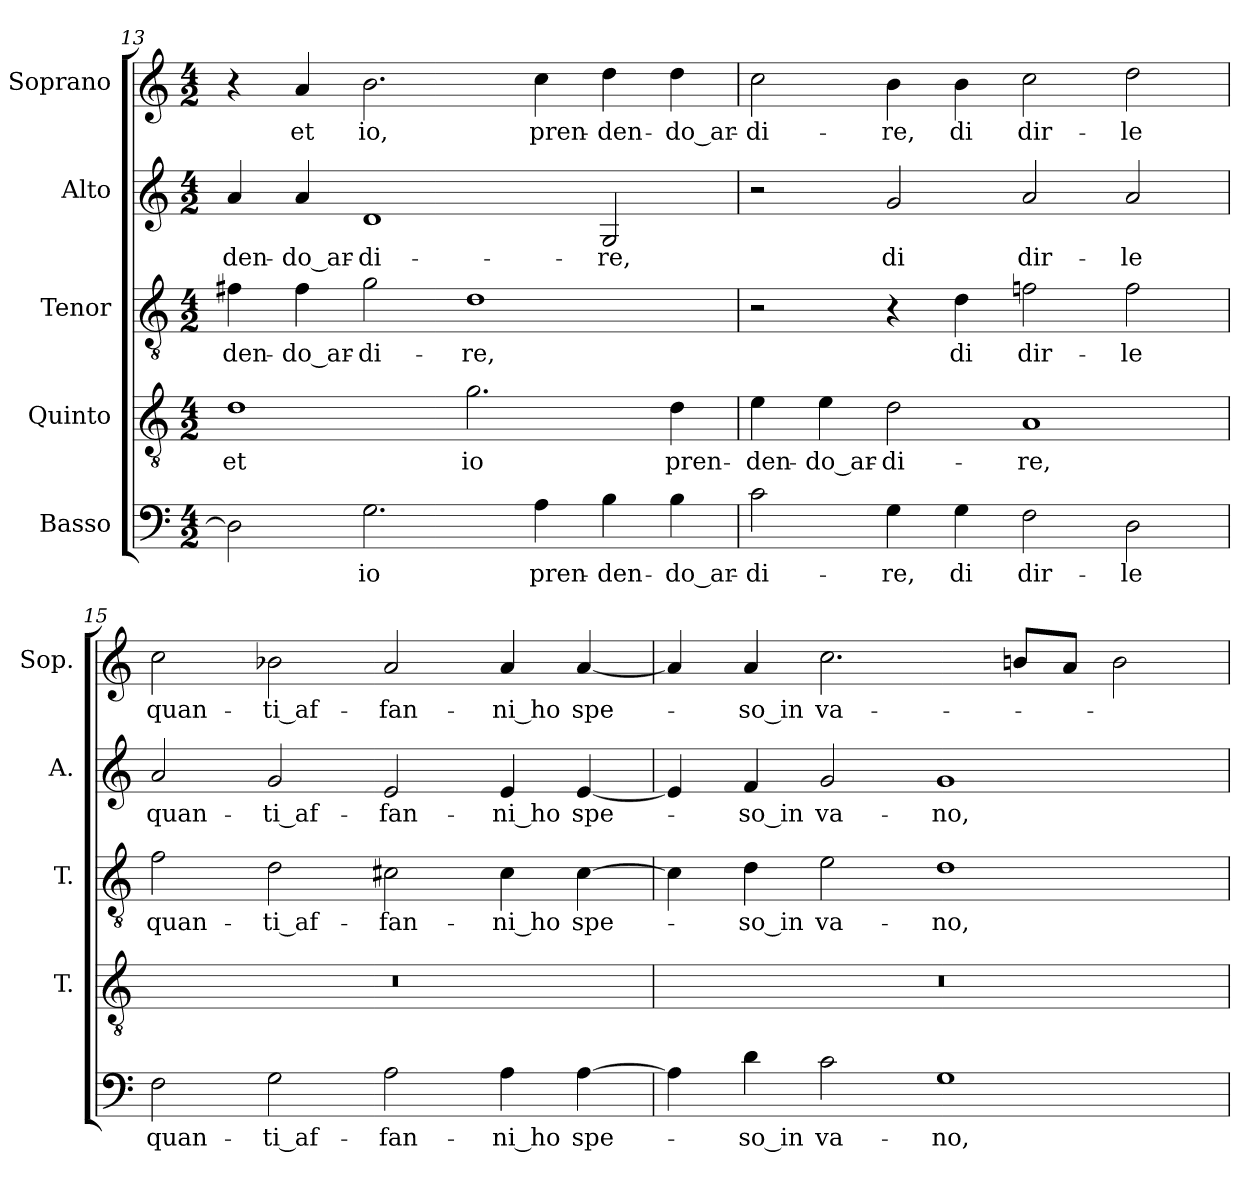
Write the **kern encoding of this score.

**kern	**text	**kern	**text	**kern	**text	**kern	**text	**kern	**text
*part5	*part5	*part4	*part4	*part3	*part3	*part2	*part2	*part1	*part1
*staff5	*staff5	*staff4	*staff4	*staff3	*staff3	*staff2	*staff2	*staff1	*staff1
*I"Basso	*	*I"Quinto	*	*I"Tenor	*	*I"Alto	*	*I"Soprano	*
*	*	*I'T.	*	*I'T.	*	*I'A.	*	*I'Sop.	*
*clefF4	*	*clefGv2	*	*clefGv2	*	*clefG2	*	*clefG2	*
*	*	*ITrd7c12	*	*ITrd7c12	*	*	*	*	*
*k[]	*	*k[]	*	*k[]	*	*k[]	*	*k[]	*
*C:	*	*C:	*	*C:	*	*C:	*	*C:	*
*M4/2	*	*M4/2	*	*M4/2	*	*M4/2	*	*M4/2	*
=13	=13	=13	=13	=13	=13	=13	=13	=13	=13
!	!	!	!LO:LY:b:color=#000000	!	!	!	!	!	!
!	!	!	!	!	!LO:LY:b:color=#000000	!	!	!	!
!	!	!	!	!	!	!	!LO:LY:b:color=#000000	!	!
2Di\]	.	1Di	et	4F#Xi\	-den-	4ai/	-den-	4r	.
!	!	!	!	!	!LO:LY:b:color=#000000	!	!	!	!
!	!	!	!	!	!	!	!LO:LY:b:color=#000000	!	!
!	!	!	!	!	!	!	!	!	!LO:LY:b:color=#000000
.	.	.	.	4F#i\	-do_ar-	4ai/	-do_ar-	4ai/	et
!	!LO:LY:b:color=#000000	!	!	!	!	!	!	!	!
!	!	!	!	!	!LO:LY:b:color=#000000	!	!	!	!
!	!	!	!	!	!	!	!LO:LY:b:color=#000000	!	!
!	!	!	!	!	!	!	!	!	!LO:LY:b:color=#000000
2.Gi\	io	.	.	2Gi\	-di-	1di	-di-	2.bi\	io,
!	!	!	!LO:LY:b:color=#000000	!	!	!	!	!	!
!	!	!	!	!	!LO:LY:b:color=#000000	!	!	!	!
.	.	2.Gi\	io	1Di	-re,	.	.	.	.
!	!LO:LY:b:color=#000000	!	!	!	!	!	!	!	!
!	!	!	!	!	!	!	!	!	!LO:LY:b:color=#000000
4Ai\	pren-	.	.	.	.	.	.	4cci\	pren-
!	!LO:LY:b:color=#000000	!	!	!	!	!	!	!	!
!	!	!	!	!	!	!	!LO:LY:b:color=#000000	!	!
!	!	!	!	!	!	!	!	!	!LO:LY:b:color=#000000
4Bi\	-den-	.	.	.	.	2Gi/	-re,	4ddi\	-den-
!	!LO:LY:b:color=#000000	!	!	!	!	!	!	!	!
!	!	!	!LO:LY:b:color=#000000	!	!	!	!	!	!
!	!	!	!	!	!	!	!	!	!LO:LY:b:color=#000000
4Bi\	-do_ar-	4Di\	pren-	.	.	.	.	4ddi\	-do_ar-
=14	=14	=14	=14	=14	=14	=14	=14	=14	=14
!	!LO:LY:b:color=#000000	!	!	!	!	!	!	!	!
!	!	!	!LO:LY:b:color=#000000	!	!	!	!	!	!
!	!	!	!	!	!	!	!	!	!LO:LY:b:color=#000000
2ci\	-di-	4Ei\	-den-	2r	.	2r	.	2cci\	-di-
!	!	!	!LO:LY:b:color=#000000	!	!	!	!	!	!
.	.	4Ei\	-do_ar-	.	.	.	.	.	.
!	!LO:LY:b:color=#000000	!	!	!	!	!	!	!	!
!	!	!	!LO:LY:b:color=#000000	!	!	!	!	!	!
!	!	!	!	!	!	!	!LO:LY:b:color=#000000	!	!
!	!	!	!	!	!	!	!	!	!LO:LY:b:color=#000000
4Gi\	-re,	2Di\	-di-	4r	.	2gi/	di	4bi\	-re,
!	!LO:LY:b:color=#000000	!	!	!	!	!	!	!	!
!	!	!	!	!	!LO:LY:b:color=#000000	!	!	!	!
!	!	!	!	!	!	!	!	!	!LO:LY:b:color=#000000
4Gi\	di	.	.	4Di\	di	.	.	4bi\	di
!	!LO:LY:b:color=#000000	!	!	!	!	!	!	!	!
!	!	!	!LO:LY:b:color=#000000	!	!	!	!	!	!
!	!	!	!	!	!LO:LY:b:color=#000000	!	!	!	!
!	!	!	!	!	!	!	!LO:LY:b:color=#000000	!	!
!	!	!	!	!	!	!	!	!	!LO:LY:b:color=#000000
2Fi\	dir-	1AAi	-re,	2Fni\	dir-	2ai/	dir-	2cci\	dir-
!	!LO:LY:b:color=#000000	!	!	!	!	!	!	!	!
!	!	!	!	!	!LO:LY:b:color=#000000	!	!	!	!
!	!	!	!	!	!	!	!LO:LY:b:color=#000000	!	!
!	!	!	!	!	!	!	!	!	!LO:LY:b:color=#000000
2Di\	-le	.	.	2Fi\	-le	2ai/	-le	2ddi\	-le
!!LO:PB:g=z
=15	=15	=15	=15	=15	=15	=15	=15	=15	=15
!	!LO:LY:b:color=#000000	!LO:N:vis=1	!	!	!	!	!	!	!
!	!	!	!	!	!LO:LY:b:color=#000000	!	!	!	!
!	!	!	!	!	!	!	!LO:LY:b:color=#000000	!	!
!	!	!	!	!	!	!	!	!	!LO:LY:b:color=#000000
2Fi\	quan-	0r	.	2Fi\	quan-	2ai/	quan-	2cci\	quan-
!	!LO:LY:b:color=#000000	!	!	!	!	!	!	!	!
!	!	!	!	!	!LO:LY:b:color=#000000	!	!	!	!
!	!	!	!	!	!	!	!LO:LY:b:color=#000000	!	!
!	!	!	!	!	!	!	!	!	!LO:LY:b:color=#000000
2Gi\	-ti_af-	.	.	2Di\	-ti_af-	2gi/	-ti_af-	2b-Xi\	-ti_af-
!	!LO:LY:b:color=#000000	!	!	!	!	!	!	!	!
!	!	!	!	!	!LO:LY:b:color=#000000	!	!	!	!
!	!	!	!	!	!	!	!LO:LY:b:color=#000000	!	!
!	!	!	!	!	!	!	!	!	!LO:LY:b:color=#000000
2Ai\	-fan-	.	.	2C#Xi\	-fan-	2ei/	-fan-	2ai/	-fan-
!	!LO:LY:b:color=#000000	!	!	!	!	!	!	!	!
!	!	!	!	!	!LO:LY:b:color=#000000	!	!	!	!
!	!	!	!	!	!	!	!LO:LY:b:color=#000000	!	!
!	!	!	!	!	!	!	!	!	!LO:LY:b:color=#000000
4Ai\	-ni_ho	.	.	4C#i\	-ni_ho	4ei/	-ni_ho	4ai/	-ni_ho
!	!LO:LY:b:color=#000000	!	!	!	!	!	!	!	!
!	!	!	!	!	!LO:LY:b:color=#000000	!	!	!	!
!	!	!	!	!	!	!	!LO:LY:b:color=#000000	!	!
!	!	!	!	!	!	!	!	!	!LO:LY:b:color=#000000
[4Ai\	spe-	.	.	[4C#i\	spe-	[4ei/	spe-	[4ai/	spe-
=16	=16	=16	=16	=16	=16	=16	=16	=16	=16
!	!	!LO:N:vis=1	!	!	!	!	!	!	!
4Ai\]	.	0r	.	4C#i\]	.	4ei/]	.	4ai/]	.
!	!LO:LY:b:color=#000000	!	!	!	!	!	!	!	!
!	!	!	!	!	!LO:LY:b:color=#000000	!	!	!	!
!	!	!	!	!	!	!	!LO:LY:b:color=#000000	!	!
!	!	!	!	!	!	!	!	!	!LO:LY:b:color=#000000
4di\	-so_in	.	.	4Di\	-so_in	4fi/	-so_in	4ai/	-so_in
!	!LO:LY:b:color=#000000	!	!	!	!	!	!	!	!
!	!	!	!	!	!LO:LY:b:color=#000000	!	!	!	!
!	!	!	!	!	!	!	!LO:LY:b:color=#000000	!	!
!	!	!	!	!	!	!	!	!	!LO:LY:b:color=#000000
2ci\	va-	.	.	2Ei\	va-	2gi/	va-	2.cci\	va-
!	!LO:LY:b:color=#000000	!	!	!	!	!	!	!	!
!	!	!	!	!	!LO:LY:b:color=#000000	!	!	!	!
!	!	!	!	!	!	!	!LO:LY:b:color=#000000	!	!
1Gi	-no,	.	.	1Di	-no,	1gi	-no,	.	.
.	.	.	.	.	.	.	.	8bni/L	.
.	.	.	.	.	.	.	.	8ai/J	.
.	.	.	.	.	.	.	.	2bi\	.
=	=	=	=	=	=	=	=	=	=
*-	*-	*-	*-	*-	*-	*-	*-	*-	*-
